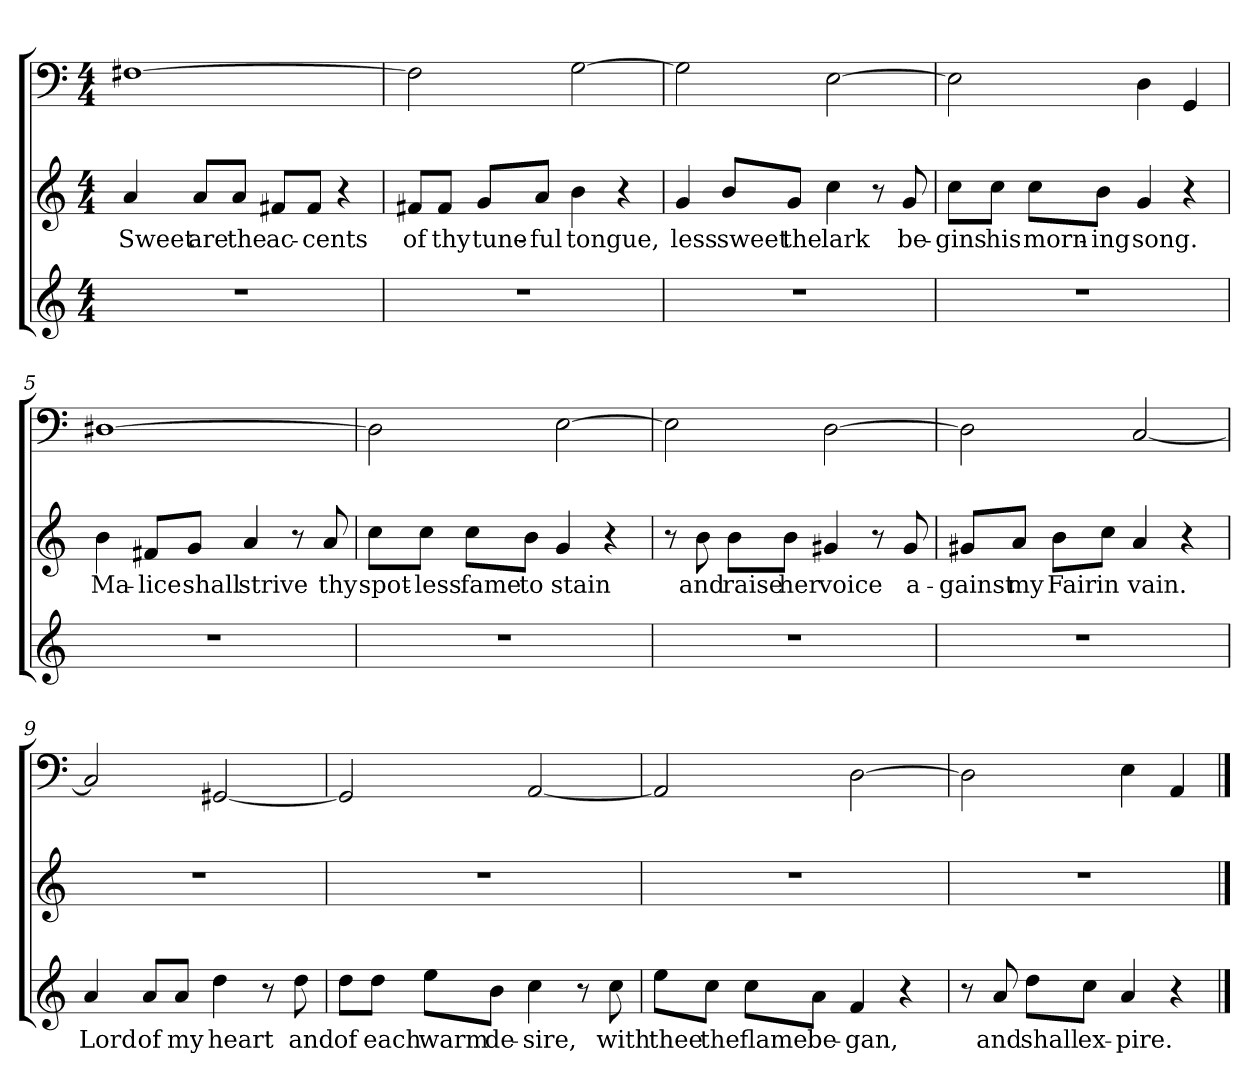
**kern	**text	**kern	**text	**kern
*part3	*part3	*part2	*part2	*part1
*staff3	*staff3	*staff2	*staff2	*staff1
*clefG2	*	*clefG2	*	*clefF4
*k[]	*	*k[]	*	*k[]
*a:	*	*a:	*	*a:
*M4/4	*	*M4/4	*	*M4/4
=1	=1	=1	=1	=1
1r	.	4a/	Sweet	[1F#X\
.	.	8a/L	are	.
.	.	8a/J	the	.
.	.	8f#X/L	ac-	.
.	.	8f#/J	-cents	.
.	.	4r	.	.
=2	=2	=2	=2	=2
1r	.	8f#X/L	of	2F#\]
.	.	8f#/J	thy	.
.	.	8g/L	tune-	.
.	.	8a/J	-ful	.
.	.	4b\	tongue,	[2G\
.	.	4r	.	.
=3	=3	=3	=3	=3
1r	.	4g/	less	2G\]
.	.	8b/L	sweet	.
.	.	8g/J	the	.
.	.	4cc\	lark	[2E\
.	.	8r	.	.
.	.	8g/	be-	.
=4	=4	=4	=4	=4
1r	.	8cc\L	-gins	2E\]
.	.	8cc\J	his	.
.	.	8cc\L	morn-	.
.	.	8b\J	-ing	.
.	.	4g/	song.	4D\
.	.	4r	.	4GG/
=5	=5	=5	=5	=5
1r	.	4b\	Ma-	[1D#X\
.	.	8f#X/L	-lice	.
.	.	8g/J	shall	.
.	.	4a/	strive	.
.	.	8r	.	.
.	.	8a/	thy	.
=6	=6	=6	=6	=6
1r	.	8cc\L	spot-	2D#\]
.	.	8cc\J	-less	.
.	.	8cc\L	fame	.
.	.	8b\J	to	.
.	.	4g/	stain	[2E\
.	.	4r	.	.
=7	=7	=7	=7	=7
1r	.	8r	.	2E\]
.	.	8b\	and	.
.	.	8b\L	raise	.
.	.	8b\J	her	.
.	.	4g#X/	voice	[2D\
.	.	8r	.	.
.	.	8g#/	a-	.
=8	=8	=8	=8	=8
1r	.	8g#X/L	-gainst	2D\]
.	.	8a/J	my	.
.	.	8b\L	Fair	.
.	.	8cc\J	in	.
.	.	4a/	vain.	[2C/
.	.	4r	.	.
=9	=9	=9	=9	=9
4a/	Lord	1r	.	2C/]
8a/L	of	.	.	.
8a/J	my	.	.	.
4dd\	heart	.	.	[2GG#X/
8r	.	.	.	.
8dd\	and	.	.	.
=10	=10	=10	=10	=10
8dd\L	of	1r	.	2GG#/]
8dd\J	each	.	.	.
8ee\L	warm	.	.	.
8b\J	de-	.	.	.
4cc\	-sire,	.	.	[2AA/
8r	.	.	.	.
8cc\	with	.	.	.
=11	=11	=11	=11	=11
8ee\L	thee	1r	.	2AA/]
8cc\J	the	.	.	.
8cc\L	flame	.	.	.
8a\J	be-	.	.	.
4f/	-gan,	.	.	[2D\
4r	.	.	.	.
=12	=12	=12	=12	=12
8r	.	1r	.	2D\]
8a/	and	.	.	.
8dd\L	shall	.	.	.
8cc\J	ex-	.	.	.
4a/	-pire.	.	.	4E\
4r	.	.	.	4AA/
==	==	==	==	==
*-	*-	*-	*-	*-
